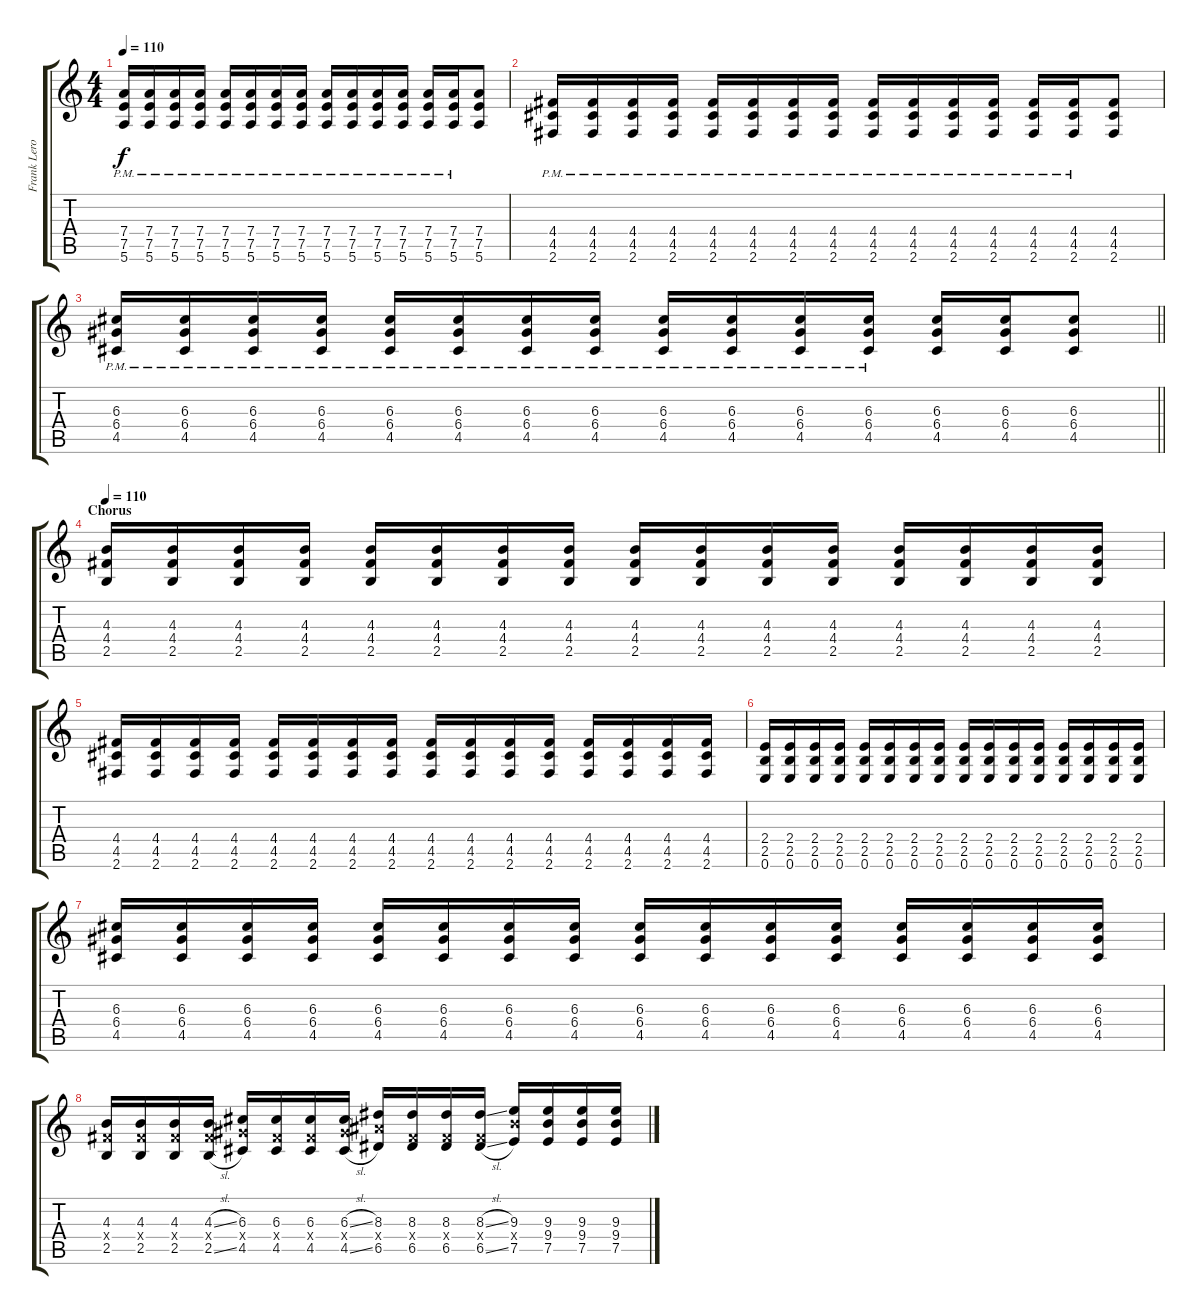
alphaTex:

\track ("Frank Lero " "Frank Lero") {instrument electricguitarjazz}
\staff {score tabs}
\tuning (E4 B3 G3 D3 A2 E2) {hide}
\ts (4 4)
\tempo 110
\clef g2
\ks c
(7.4{pm} 7.5{pm} 5.6{pm}).16{dy f} (7.4{pm} 7.5{pm} 5.6{pm}).16 (7.4{pm} 7.5{pm} 5.6{pm}).16 (7.4{pm} 7.5{pm} 5.6{pm}).16 (7.4{pm} 7.5{pm} 5.6{pm}).16 (7.4{pm} 7.5{pm} 5.6{pm}).16 (7.4{pm} 7.5{pm} 5.6{pm}).16 (7.4{pm} 7.5{pm} 5.6{pm}).16 (7.4{pm} 7.5{pm} 5.6{pm}).16 (7.4{pm} 7.5{pm} 5.6{pm}).16 (7.4{pm} 7.5{pm} 5.6{pm}).16 (7.4{pm} 7.5{pm} 5.6{pm}).16 (7.4{pm} 7.5{pm} 5.6{pm}).16 (7.4{pm} 7.5{pm} 5.6{pm}).16 (7.4 7.5 5.6).8 |
(4.4{pm} 4.5{pm} 2.6{pm}).16 (4.4{pm} 4.5{pm} 2.6{pm}).16 (4.4{pm} 4.5{pm} 2.6{pm}).16 (4.4{pm} 4.5{pm} 2.6{pm}).16 (4.4{pm} 4.5{pm} 2.6{pm}).16 (4.4{pm} 4.5{pm} 2.6{pm}).16 (4.4{pm} 4.5{pm} 2.6{pm}).16 (4.4{pm} 4.5{pm} 2.6{pm}).16 (4.4{pm} 4.5{pm} 2.6{pm}).16 (4.4{pm} 4.5{pm} 2.6{pm}).16 (4.4{pm} 4.5{pm} 2.6{pm}).16 (4.4{pm} 4.5{pm} 2.6{pm}).16 (4.4{pm} 4.5{pm} 2.6{pm}).16 (4.4{pm} 4.5{pm} 2.6{pm}).16 (4.4 4.5 2.6).8 |
\barLineRight lightlight
(6.3{pm} 6.4{pm} 4.5{pm}).16 (6.3{pm} 6.4{pm} 4.5{pm}).16 (6.3{pm} 6.4{pm} 4.5{pm}).16 (6.3{pm} 6.4{pm} 4.5{pm}).16 (6.3{pm} 6.4{pm} 4.5{pm}).16 (6.3{pm} 6.4{pm} 4.5{pm}).16 (6.3{pm} 6.4{pm} 4.5{pm}).16 (6.3{pm} 6.4{pm} 4.5{pm}).16 (6.3{pm} 6.4{pm} 4.5{pm}).16 (6.3{pm} 6.4{pm} 4.5{pm}).16 (6.3{pm} 6.4{pm} 4.5{pm}).16 (6.3{pm} 6.4{pm} 4.5{pm}).16 (6.3 6.4 4.5).16 (6.3 6.4 4.5).16 (6.3 6.4 4.5).8 |
\section ("" "Chorus")
\tempo 110
(4.3 4.4 2.5).16 (4.3 4.4 2.5).16 (4.3 4.4 2.5).16 (4.3 4.4 2.5).16 (4.3 4.4 2.5).16 (4.3 4.4 2.5).16 (4.3 4.4 2.5).16 (4.3 4.4 2.5).16 (4.3 4.4 2.5).16 (4.3 4.4 2.5).16 (4.3 4.4 2.5).16 (4.3 4.4 2.5).16 (4.3 4.4 2.5).16 (4.3 4.4 2.5).16 (4.3 4.4 2.5).16 (4.3 4.4 2.5).16 |
(4.4 4.5 2.6).16{volume 12} (4.4 4.5 2.6).16 (4.4 4.5 2.6).16 (4.4 4.5 2.6).16 (4.4 4.5 2.6).16 (4.4 4.5 2.6).16 (4.4 4.5 2.6).16 (4.4 4.5 2.6).16 (4.4 4.5 2.6).16 (4.4 4.5 2.6).16 (4.4 4.5 2.6).16 (4.4 4.5 2.6).16 (4.4 4.5 2.6).16 (4.4 4.5 2.6).16 (4.4 4.5 2.6).16 (4.4 4.5 2.6).16 |
(2.4 2.5 0.6).16 (2.4 2.5 0.6).16 (2.4 2.5 0.6).16 (2.4 2.5 0.6).16 (2.4 2.5 0.6).16 (2.4 2.5 0.6).16 (2.4 2.5 0.6).16 (2.4 2.5 0.6).16 (2.4 2.5 0.6).16 (2.4 2.5 0.6).16 (2.4 2.5 0.6).16 (2.4 2.5 0.6).16 (2.4 2.5 0.6).16 (2.4 2.5 0.6).16 (2.4 2.5 0.6).16 (2.4 2.5 0.6).16 |
(6.3 6.4 4.5).16 (6.3 6.4 4.5).16 (6.3 6.4 4.5).16 (6.3 6.4 4.5).16 (6.3 6.4 4.5).16 (6.3 6.4 4.5).16 (6.3 6.4 4.5).16 (6.3 6.4 4.5).16 (6.3 6.4 4.5).16 (6.3 6.4 4.5).16 (6.3 6.4 4.5).16 (6.3 6.4 4.5).16 (6.3 6.4 4.5).16 (6.3 6.4 4.5).16 (6.3 6.4 4.5).16 (6.3 6.4 4.5).16 |
(4.3 4.4{x} 2.5).16 (4.3 4.4{x} 2.5).16 (4.3 4.4{x} 2.5).16 (4.3{sl} 4.4{x} 2.5{sl}).16 (6.3 6.4{x} 4.5).16 (6.3 4.4{x} 4.5).16 (6.3 4.4{x} 4.5).16 (6.3{sl} 6.4{x} 4.5{sl}).16 (8.3 8.4{x} 6.5).16 (8.3 4.4{x} 6.5).16 (8.3 4.4{x} 6.5).16 (8.3{sl} 4.4{x} 6.5{sl}).16 (9.3 9.4{x} 7.5).16 (9.3 9.4 7.5).16 (9.3 9.4 7.5).16 (9.3 9.4 7.5).16
